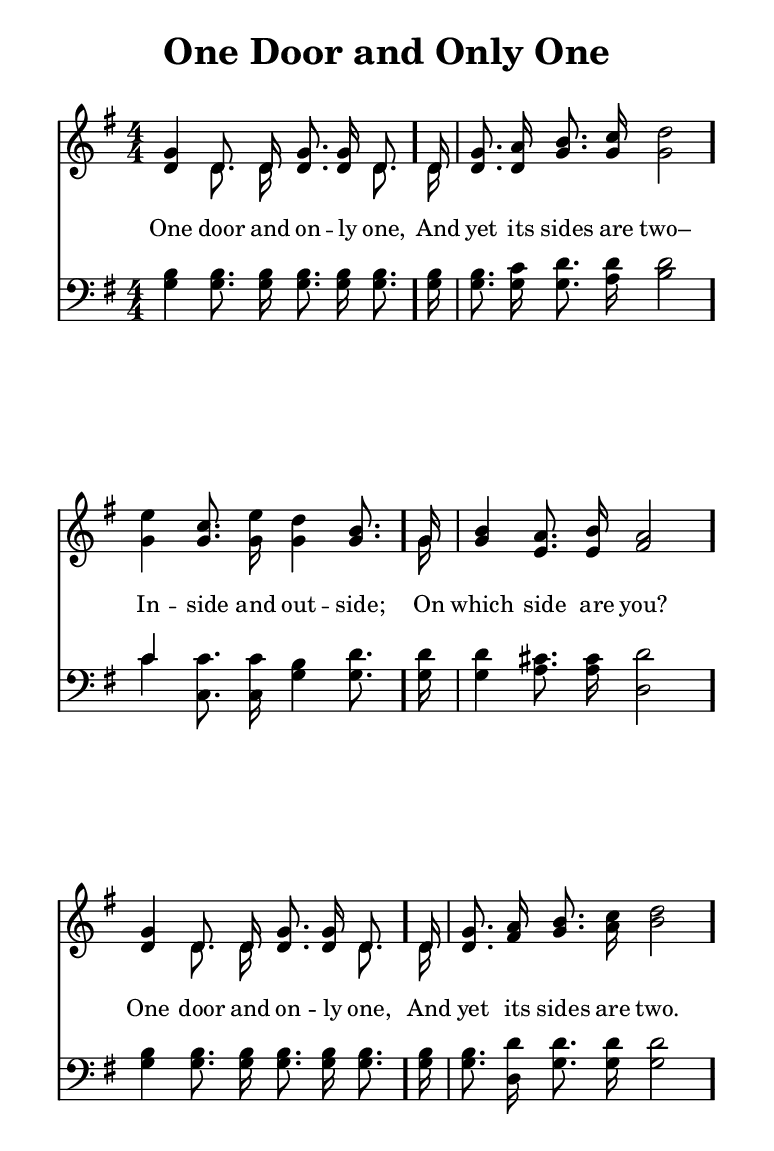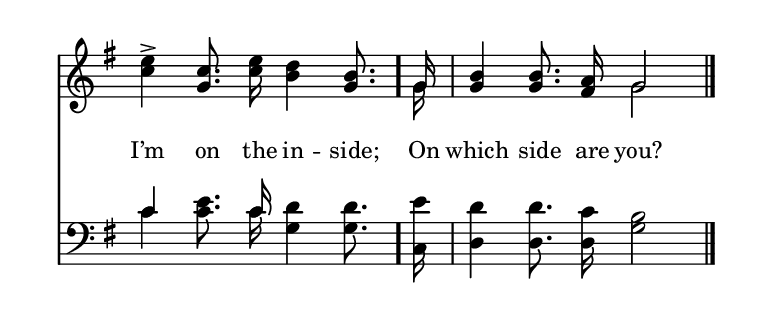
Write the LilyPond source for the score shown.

\include "common/global.ily"
\paper {
  \include "common/paper.ily"
  ragged-last-bottom = ##t
  system-system-spacing.padding = 14
}

\header{
  %children
  hymnnumber = "351"
  title = "One Door and Only One"
  tunename = ""
  meter = ""
  poet = ""
  composer = ""
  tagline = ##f
}

global = {
  \include "common/overrides.ily"
  \override Staff.TimeSignature.style = #'numbered
  \time 4/4
  \override Score.MetronomeMark.transparent = ##t % hide all fermata changes too
  \tempo 4=80
  \key g \major
  \autoBeamOff
}

patternA = { c4 c8. c16 c8. c16 c8. c16 | c8. c16 c8. c16 c2 | }
patternB = { c4 c8. c16 c4 c8. c16 | c4 c8. c16 c2 | }

notesSoprano = {
\global
\relative c'' {

  \changePitch \patternA { g d d g g d d | g a b c d | }
  \changePitch \patternB { e c e d b g | b a b a | }
  \changePitch \patternA { g d d g g d d | g a b c d | }
  \changePitch \patternB { e-> c e d b g | b b a g | }

  \bar "|."

}
}

notesAlto = {
\global
\relative e' {

  \changePitch \patternA { d d d d d d d | d d g g g | }
  \changePitch \patternB { g g g g g g | g e e fis | }
  \changePitch \patternA { d d d d d d d | d fis g a b | }
  \changePitch \patternB { c g c b g g | g g fis g | }

}
}

notesTenor = {
\global
\relative a {

  \changePitch \patternA { b b b b b b b | b c d d d | }
  \changePitch \patternB { c c c b d d | d cis cis d | }
  \changePitch \patternA { b b b b b b b | b d d d d | }
  \changePitch \patternB { c e c d d e | d d c b | }

}
}

notesBass = {
\global
\relative f {

  \changePitch \patternA { g g g g g g g | g g g a b | }
  \changePitch \patternB { c c, c g' g g | g a a d, | }
  \changePitch \patternA { g g g g g g g | g d g g g | }
  \changePitch \patternB { c c c g g c, | d d d g | }

}
}

wordsA = \lyricmode {

One door and on -- ly one, \bar "."
And yet its sides are two– \bar "."
In -- side and out -- side; \bar "."
On which side are you? \bar "."

One door and on -- ly one, \bar "."
And yet its sides are two. \bar "."
I’m on the in -- side; \bar "."
On which side are you? \bar "."

}

\score {
  \context ChoirStaff <<
    \context Staff = upper <<
      \set Staff.autoBeaming = ##f
      \set ChoirStaff.systemStartDelimiter = #'SystemStartBar
      \set ChoirStaff.printPartCombineTexts = ##f
      \partcombine #'(2 . 9) \notesSoprano \notesAlto
      \context NullVoice = sopranos { \voiceOne << \notesSoprano >> }
      \context NullVoice = altos { \voiceTwo << \notesAlto >> }
      \context Lyrics = one   \lyricsto sopranos \wordsA
    >>
    \context Staff = men <<
      \set Staff.autoBeaming = ##f
      \clef bass
      \set ChoirStaff.printPartCombineTexts = ##f
      \partcombine #'(2 . 9) \notesTenor \notesBass
      \context NullVoice = tenors { \voiceOne << \notesTenor >> }
      \context NullVoice = basses { \voiceTwo << \notesBass >> }
    >>
  >>
  \layout {
    \include "common/layout.ily"
  }
  \midi{
    \include "common/midi.ily"
  }
}

\version "2.19.49"  % necessary for upgrading to future LilyPond versions.

% vi:set et ts=2 sw=2 ai nocindent syntax=lilypond:
